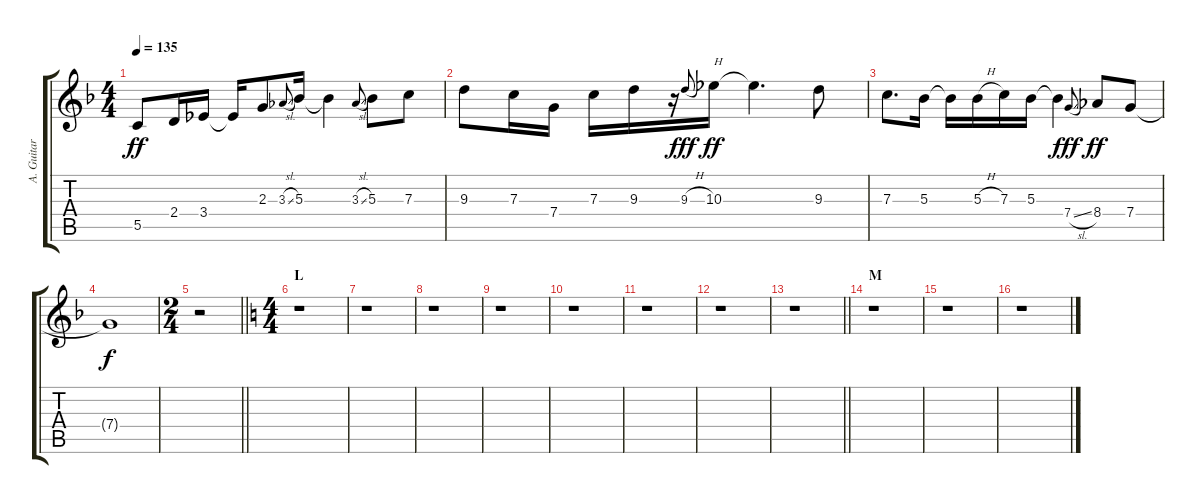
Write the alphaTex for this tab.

\track ("A. Guitar II" "A. Guitar ") {instrument acousticguitarsteel}
\staff {score tabs}
\tuning (D4 A3 F3 C3 G2 D2) {hide}
\ts (4 4)
\tempo 135
\clef g2
\ks f
5.5.8{dy ff} 2.4.16 3.4.16 3.4{t}.16 2.3.8 3.3{sl}.8{gr onbeat} 5.3.16 5.3{t}.4 3.3{sl}.8{gr onbeat} 5.3.8 7.3.8 |
9.3.8 7.3.16 7.4.16 7.3.16 9.3.16 r.16 9.3{h}.8{gr onbeat dy fff} 10.3.16{txt "H" dy ff} 10.3{t}.4{d} 9.3.8 |
7.3.8{d} 5.3.16 5.3{t}.16 5.3{h}.16 7.3.16 5.3.16 5.3{t}.4 7.4{sl}.8{gr onbeat dy fff} 8.4.8{dy ff} 7.4.8 |
7.4{t}.1{dy f} |
\ts (2 4)
\barLineRight lightlight
r.2 |
\ts (4 4)
\section ("" "L")
\ks c
r.1 |
r.1 |
r.1 |
r.1 |
r.1 |
r.1 |
r.1 |
\barLineRight lightlight
r.1 |
\section ("" "M")
r.1 |
r.1 |
r.1
